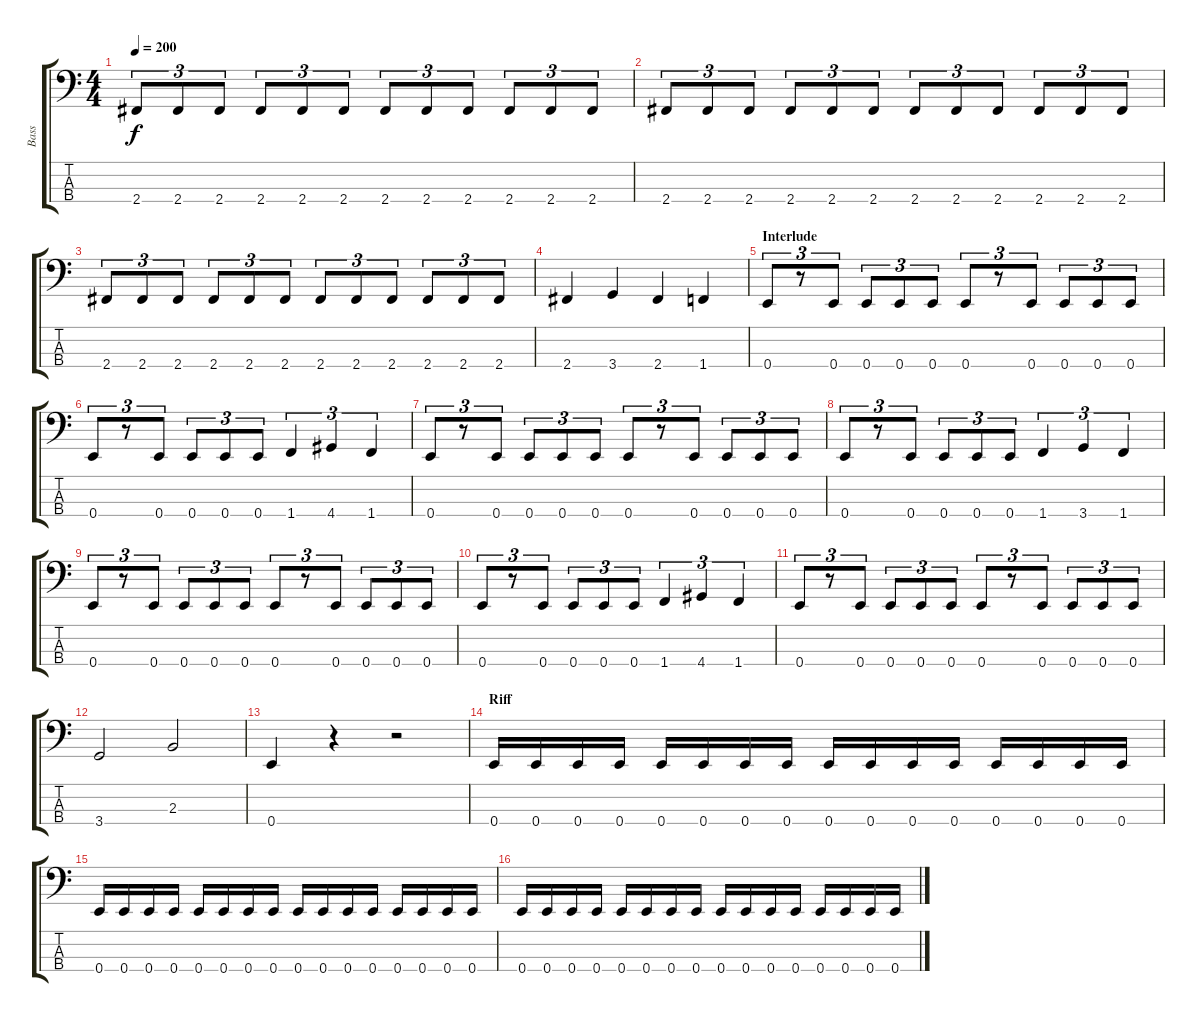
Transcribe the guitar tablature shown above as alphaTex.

\track ("Bass" "Bass") {instrument slapbass2}
\staff {score tabs}
\tuning (G2 D2 A1 E1) {hide}
\ts (4 4)
\tempo 200
\clef f4
\ks c
2.4.8{tu (3 2) dy f} 2.4.8{tu (3 2)} 2.4.8{tu (3 2)} 2.4.8{tu (3 2)} 2.4.8{tu (3 2)} 2.4.8{tu (3 2)} 2.4.8{tu (3 2)} 2.4.8{tu (3 2)} 2.4.8{tu (3 2)} 2.4.8{tu (3 2)} 2.4.8{tu (3 2)} 2.4.8{tu (3 2)} |
2.4.8{tu (3 2)} 2.4.8{tu (3 2)} 2.4.8{tu (3 2)} 2.4.8{tu (3 2)} 2.4.8{tu (3 2)} 2.4.8{tu (3 2)} 2.4.8{tu (3 2)} 2.4.8{tu (3 2)} 2.4.8{tu (3 2)} 2.4.8{tu (3 2)} 2.4.8{tu (3 2)} 2.4.8{tu (3 2)} |
2.4.8{tu (3 2)} 2.4.8{tu (3 2)} 2.4.8{tu (3 2)} 2.4.8{tu (3 2)} 2.4.8{tu (3 2)} 2.4.8{tu (3 2)} 2.4.8{tu (3 2)} 2.4.8{tu (3 2)} 2.4.8{tu (3 2)} 2.4.8{tu (3 2)} 2.4.8{tu (3 2)} 2.4.8{tu (3 2)} |
2.4.4 3.4.4 2.4.4 1.4.4 |
\section ("" "Interlude")
0.4.8{tu (3 2)} r.8{tu (3 2)} 0.4.8{tu (3 2)} 0.4.8{tu (3 2)} 0.4.8{tu (3 2)} 0.4.8{tu (3 2)} 0.4.8{tu (3 2)} r.8{tu (3 2)} 0.4.8{tu (3 2)} 0.4.8{tu (3 2)} 0.4.8{tu (3 2)} 0.4.8{tu (3 2)} |
0.4.8{tu (3 2)} r.8{tu (3 2)} 0.4.8{tu (3 2)} 0.4.8{tu (3 2)} 0.4.8{tu (3 2)} 0.4.8{tu (3 2)} 1.4.4{tu (3 2)} 4.4.4{tu (3 2)} 1.4.4{tu (3 2)} |
0.4.8{tu (3 2)} r.8{tu (3 2)} 0.4.8{tu (3 2)} 0.4.8{tu (3 2)} 0.4.8{tu (3 2)} 0.4.8{tu (3 2)} 0.4.8{tu (3 2)} r.8{tu (3 2)} 0.4.8{tu (3 2)} 0.4.8{tu (3 2)} 0.4.8{tu (3 2)} 0.4.8{tu (3 2)} |
0.4.8{tu (3 2)} r.8{tu (3 2)} 0.4.8{tu (3 2)} 0.4.8{tu (3 2)} 0.4.8{tu (3 2)} 0.4.8{tu (3 2)} 1.4.4{tu (3 2)} 3.4.4{tu (3 2)} 1.4.4{tu (3 2)} |
0.4.8{tu (3 2)} r.8{tu (3 2)} 0.4.8{tu (3 2)} 0.4.8{tu (3 2)} 0.4.8{tu (3 2)} 0.4.8{tu (3 2)} 0.4.8{tu (3 2)} r.8{tu (3 2)} 0.4.8{tu (3 2)} 0.4.8{tu (3 2)} 0.4.8{tu (3 2)} 0.4.8{tu (3 2)} |
0.4.8{tu (3 2)} r.8{tu (3 2)} 0.4.8{tu (3 2)} 0.4.8{tu (3 2)} 0.4.8{tu (3 2)} 0.4.8{tu (3 2)} 1.4.4{tu (3 2)} 4.4.4{tu (3 2)} 1.4.4{tu (3 2)} |
0.4.8{tu (3 2)} r.8{tu (3 2)} 0.4.8{tu (3 2)} 0.4.8{tu (3 2)} 0.4.8{tu (3 2)} 0.4.8{tu (3 2)} 0.4.8{tu (3 2)} r.8{tu (3 2)} 0.4.8{tu (3 2)} 0.4.8{tu (3 2)} 0.4.8{tu (3 2)} 0.4.8{tu (3 2)} |
3.4.2 2.3.2 |
0.4.4 r.4 r.2 |
\section ("" "Riff")
0.4.16 0.4.16 0.4.16 0.4.16 0.4.16 0.4.16 0.4.16 0.4.16 0.4.16 0.4.16 0.4.16 0.4.16 0.4.16 0.4.16 0.4.16 0.4.16 |
0.4.16 0.4.16 0.4.16 0.4.16 0.4.16 0.4.16 0.4.16 0.4.16 0.4.16 0.4.16 0.4.16 0.4.16 0.4.16 0.4.16 0.4.16 0.4.16 |
0.4.16 0.4.16 0.4.16 0.4.16 0.4.16 0.4.16 0.4.16 0.4.16 0.4.16 0.4.16 0.4.16 0.4.16 0.4.16 0.4.16 0.4.16 0.4.16
